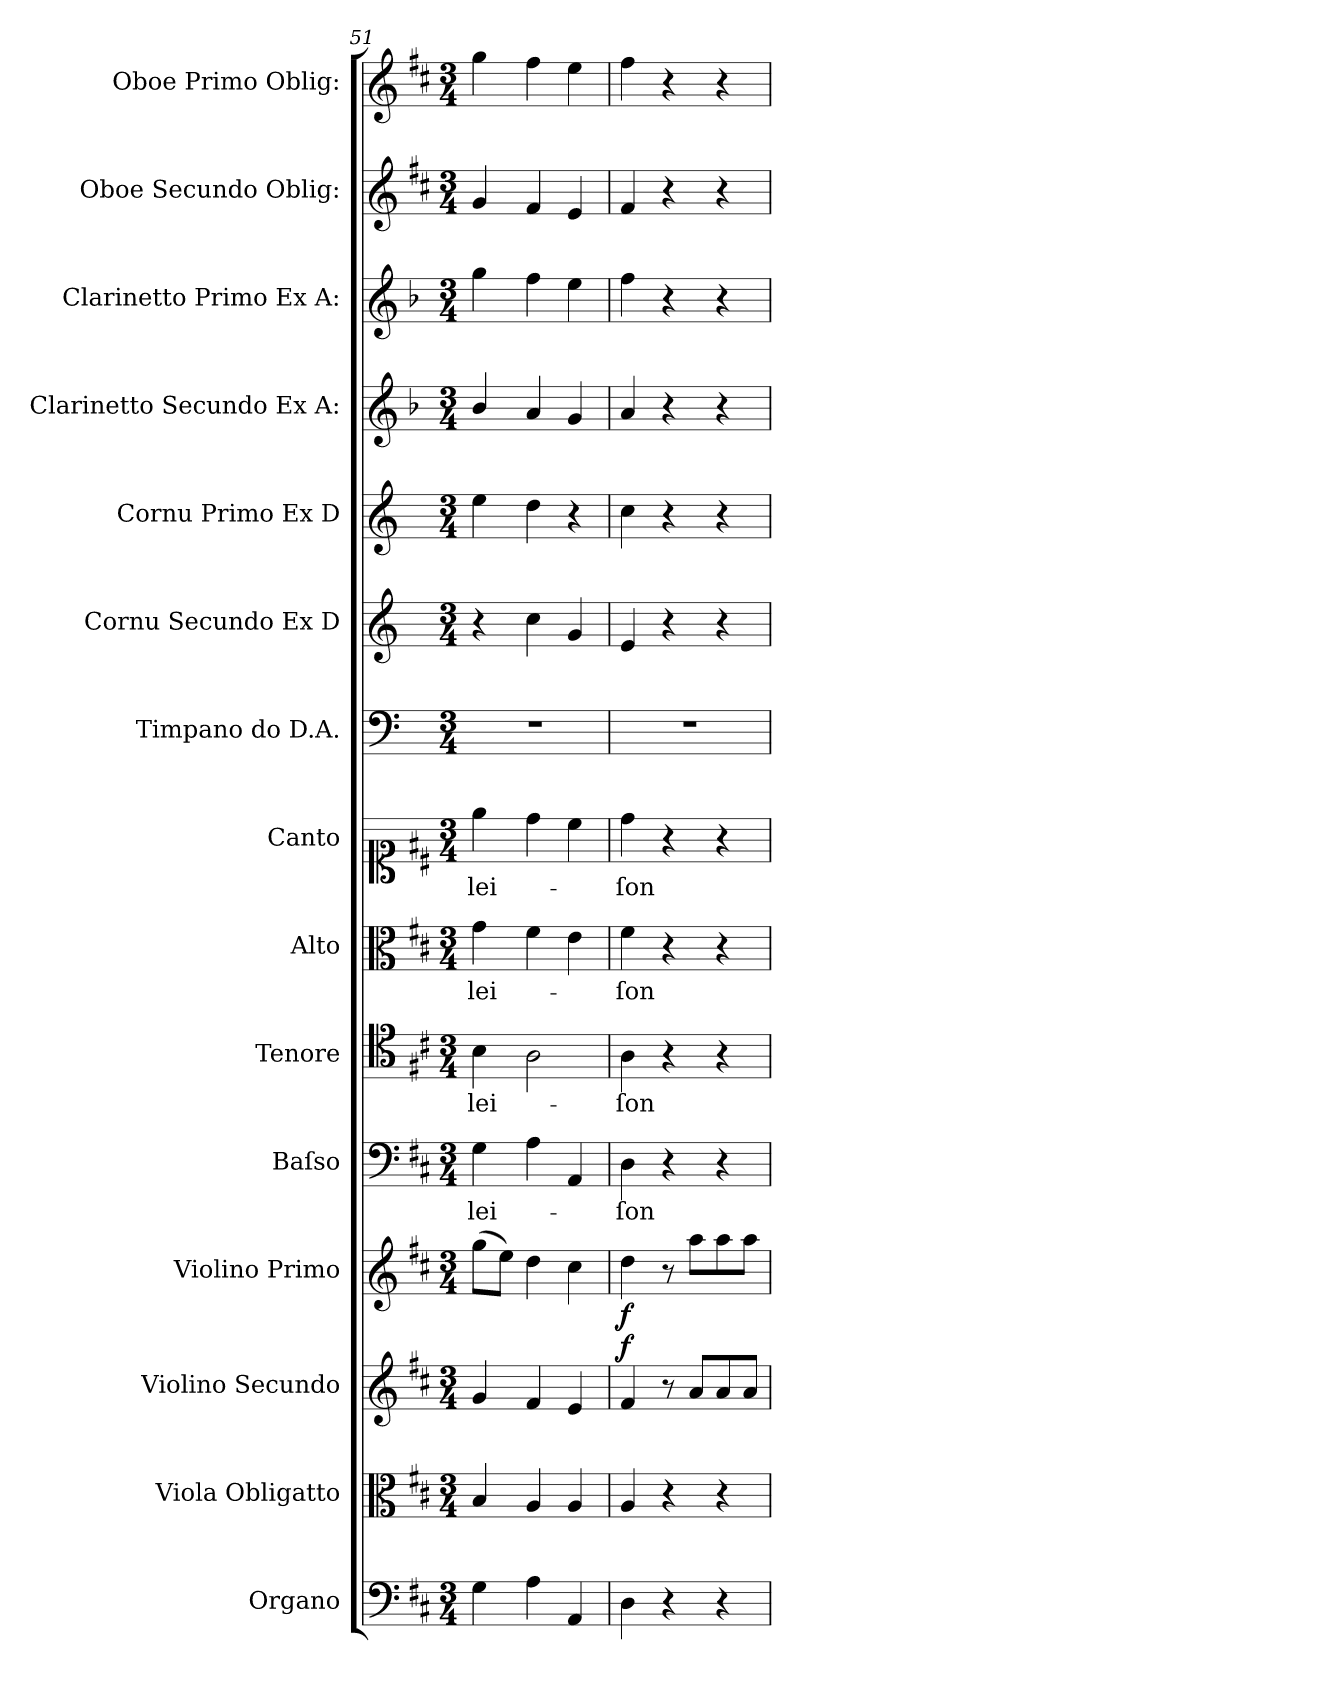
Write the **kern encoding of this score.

**kern	**kern	**kern	**dynam	**kern	**dynam	**kern	**text	**kern	**text	**kern	**text	**kern	**text	**kern	**kern	**kern	**kern	**kern	**kern	**kern
*part15	*part14	*part13	*part13	*part12	*part12	*part11	*part11	*part10	*part10	*part9	*part9	*part8	*part8	*part7	*part6	*part5	*part4	*part3	*part2	*part1
*staff15	*staff14	*staff13	*staff13	*staff12	*staff12	*staff11	*staff11	*staff10	*staff10	*staff9	*staff9	*staff8	*staff8	*staff7	*staff6	*staff5	*staff4	*staff3	*staff2	*staff1
*I"Organo	*I"Viola Obligatto	*I"Violino Secundo	*	*I"Violino Primo	*	*I"Baſso	*	*I"Tenore	*	*I"Alto	*	*I"Canto	*	*I"Timpano do D.A.	*I"Cornu Secundo Ex D	*I"Cornu Primo Ex D	*I"Clarinetto Secundo Ex A:	*I"Clarinetto Primo Ex A:	*I"Oboe Secundo Oblig:	*I"Oboe Primo Oblig:
*I'org	*I'vla obl	*I'vl 2	*	*I'vl 1	*	*I'B	*	*I'T	*	*I'A	*	*	*	*I'timp	*	*	*I'cl 2 in A	*I'cl 1 in A	*I'ob 2	*I'ob 1
*clefF4	*clefC3	*clefG2	*	*clefG2	*	*clefF4	*	*clefC4	*	*clefC3	*	*clefC1	*	*clefF4	*clefG2	*clefG2	*clefG2	*clefG2	*clefG2	*clefG2
*	*	*	*	*	*	*	*	*	*	*	*	*	*	*	*ITrd-1c-2	*ITrd-1c-2	*ITrd2c3	*ITrd2c3	*	*
*k[f#c#]	*k[f#c#]	*k[f#c#]	*	*k[f#c#]	*	*k[f#c#]	*	*k[f#c#]	*	*k[f#c#]	*	*k[f#c#]	*	*k[]	*k[f#c#]	*k[f#c#]	*k[f#c#]	*k[f#c#]	*k[f#c#]	*k[f#c#]
*M3/4	*M3/4	*M3/4	*	*M3/4	*	*M3/4	*	*M3/4	*	*M3/4	*	*M3/4	*	*M3/4	*M3/4	*M3/4	*M3/4	*M3/4	*M3/4	*M3/4
=51	=51	=51	=51	=51	=51	=51	=51	=51	=51	=51	=51	=51	=51	=51	=51	=51	=51	=51	=51	=51
4G\	4B/	4g/	.	(8gg\L	.	4G\	-lei-	4B\	-lei-	4g\	-lei-	4ee\	-lei-	2.r	4r	4ff#\	4g/	4ee\	4g/	4gg\
.	.	.	.	8ee\J)	.	.	.	.	.	.	.	.	.	.	.	.	.	.	.	.
4A\	4A/	4f#/	.	4dd\	.	4A\	.	2A\	.	4f#\	.	4dd\	.	.	4dd\	4ee\	4f#/	4dd\	4f#/	4ff#\
4AA/	4A/	4e/	.	4cc#\	.	4AA/	.	.	.	4e\	.	4cc#\	.	.	4a/	4r	4e/	4cc#\	4e/	4ee\
=52	=52	=52	=52	=52	=52	=52	=52	=52	=52	=52	=52	=52	=52	=52	=52	=52	=52	=52	=52	=52
!	!	!	!LO:DY:a	!	!	!	!	!	!	!	!	!	!	!	!	!	!	!	!	!
4D\	4A/	4f#/	f	4dd\	f	4D\	-ſon	4A\	-ſon	4f#\	-ſon	4dd\	-ſon	2.r	4f#/	4dd\	4f#/	4dd\	4f#/	4ff#\
4r	4r	8r	.	8r	.	4r	.	4r	.	4r	.	4r	.	.	4r	4r	4r	4r	4r	4r
.	.	8a/L	.	8aa\L	.	.	.	.	.	.	.	.	.	.	.	.	.	.	.	.
4r	4r	8a/	.	8aa\	.	4r	.	4r	.	4r	.	4r	.	.	4r	4r	4r	4r	4r	4r
.	.	8a/J	.	8aa\J	.	.	.	.	.	.	.	.	.	.	.	.	.	.	.	.
=	=	=	=	=	=	=	=	=	=	=	=	=	=	=	=	=	=	=	=	=
*-	*-	*-	*-	*-	*-	*-	*-	*-	*-	*-	*-	*-	*-	*-	*-	*-	*-	*-	*-	*-
